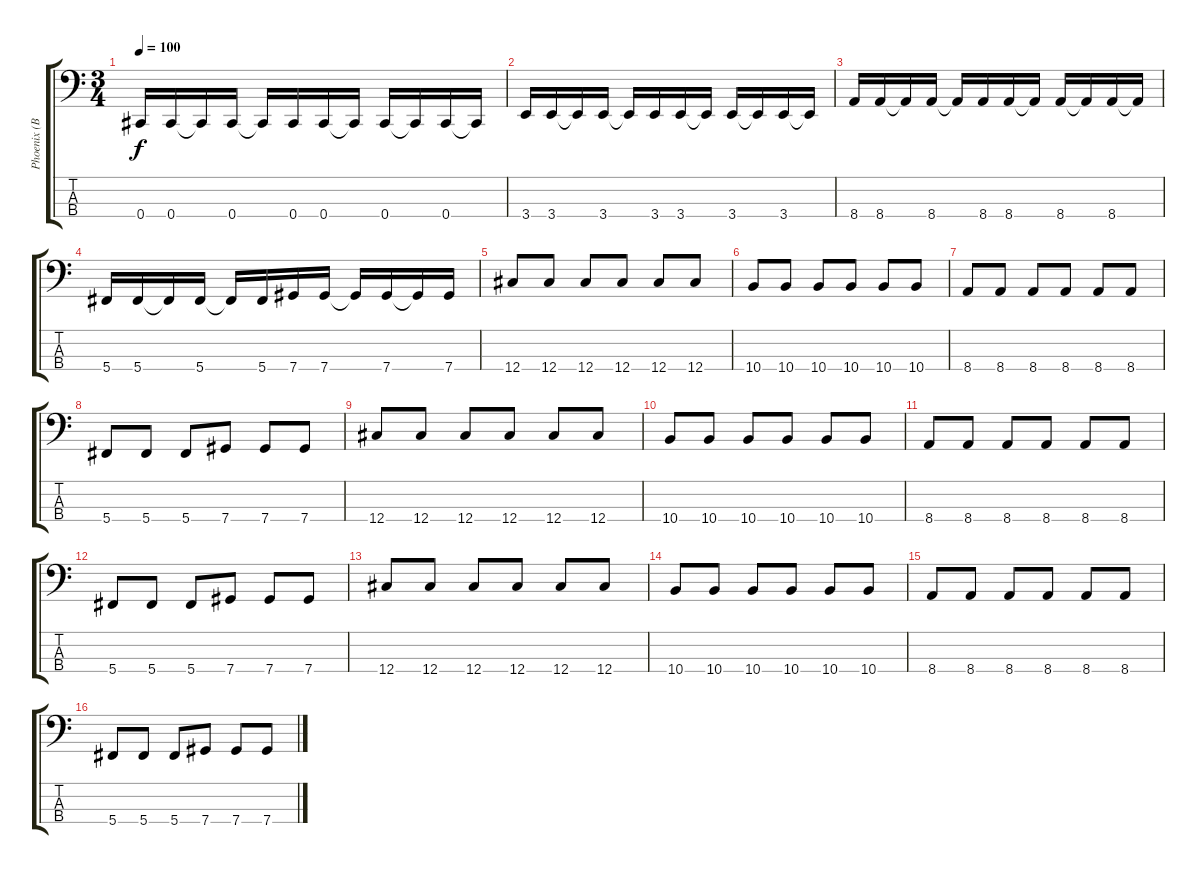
\track ("Phoenix (Bass)" "Phoenix (B") {instrument electricbassfinger}
\staff {score tabs}
\tuning (Gb2 Db2 Ab1 Db1) {hide}
\ts (3 4)
\tempo 100
\clef f4
\ks c
0.4.16{dy f} 0.4.16 0.4{t}.16 0.4.16 0.4{t}.16 0.4.16 0.4.16 0.4{t}.16 0.4.16 0.4{t}.16 0.4.16 0.4{t}.16 |
3.4.16 3.4.16 3.4{t}.16 3.4.16 3.4{t}.16 3.4.16 3.4.16 3.4{t}.16 3.4.16 3.4{t}.16 3.4.16 3.4{t}.16 |
8.4.16 8.4.16 8.4{t}.16 8.4.16 8.4{t}.16 8.4.16 8.4.16 8.4{t}.16 8.4.16 8.4{t}.16 8.4.16 8.4{t}.16 |
5.4.16 5.4.16 5.4{t}.16 5.4.16 5.4{t}.16 5.4.16 7.4.16 7.4.16 7.4{t}.16 7.4.16 7.4{t}.16 7.4.16 |
12.4.8 12.4.8 12.4.8 12.4.8 12.4.8 12.4.8 |
10.4.8 10.4.8 10.4.8 10.4.8 10.4.8 10.4.8 |
8.4.8 8.4.8 8.4.8 8.4.8 8.4.8 8.4.8 |
5.4.8 5.4.8 5.4.8 7.4.8 7.4.8 7.4.8 |
12.4.8 12.4.8 12.4.8 12.4.8 12.4.8 12.4.8 |
10.4.8 10.4.8 10.4.8 10.4.8 10.4.8 10.4.8 |
8.4.8 8.4.8 8.4.8 8.4.8 8.4.8 8.4.8 |
5.4.8 5.4.8 5.4.8 7.4.8 7.4.8 7.4.8 |
12.4.8 12.4.8 12.4.8 12.4.8 12.4.8 12.4.8 |
10.4.8 10.4.8 10.4.8 10.4.8 10.4.8 10.4.8 |
8.4.8 8.4.8 8.4.8 8.4.8 8.4.8 8.4.8 |
5.4.8 5.4.8 5.4.8 7.4.8 7.4.8 7.4.8
